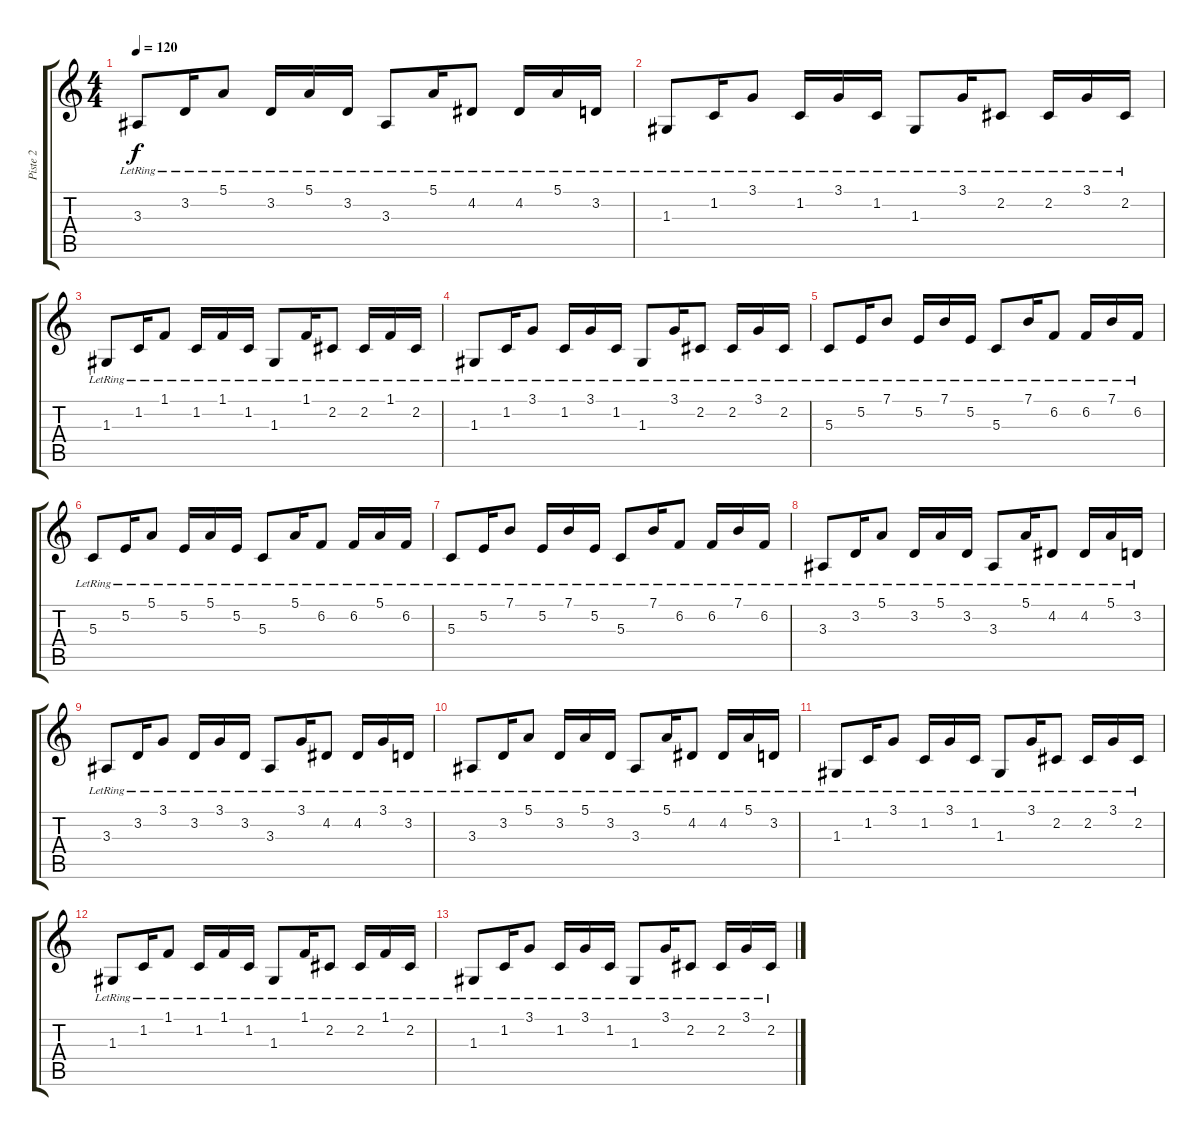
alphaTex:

\track ("Piste 2" "Piste 2") {instrument acousticgrandpiano}
\staff {score tabs}
\tuning (E4 B3 G3 D3 A2 E2) {hide}
\ts (4 4)
\tempo 120
\clef g2
\ks c
3.3{lr}.8{dy f} 3.2{lr}.16 5.1{lr}.8 3.2{lr}.16 5.1{lr}.16 3.2{lr}.16 3.3{lr}.8 5.1{lr}.16 4.2{lr}.8 4.2{lr}.16 5.1{lr}.16 3.2{lr}.16 |
1.3{lr}.8 1.2{lr}.16 3.1{lr}.8 1.2{lr}.16 3.1{lr}.16 1.2{lr}.16 1.3{lr}.8 3.1{lr}.16 2.2{lr}.8 2.2{lr}.16 3.1{lr}.16 2.2{lr}.16 |
1.3{lr}.8 1.2{lr}.16 1.1{lr}.8 1.2{lr}.16 1.1{lr}.16 1.2{lr}.16 1.3{lr}.8 1.1{lr}.16 2.2{lr}.8 2.2{lr}.16 1.1{lr}.16 2.2{lr}.16 |
1.3{lr}.8 1.2{lr}.16 3.1{lr}.8 1.2{lr}.16 3.1{lr}.16 1.2{lr}.16 1.3{lr}.8 3.1{lr}.16 2.2{lr}.8 2.2{lr}.16 3.1{lr}.16 2.2{lr}.16 |
5.3{lr}.8 5.2{lr}.16 7.1{lr}.8 5.2{lr}.16 7.1{lr}.16 5.2{lr}.16 5.3{lr}.8 7.1{lr}.16 6.2{lr}.8 6.2{lr}.16 7.1{lr}.16 6.2{lr}.16 |
5.3{lr}.8 5.2{lr}.16 5.1{lr}.8 5.2{lr}.16 5.1{lr}.16 5.2{lr}.16 5.3{lr}.8 5.1{lr}.16 6.2{lr}.8 6.2{lr}.16 5.1{lr}.16 6.2{lr}.16 |
5.3{lr}.8 5.2{lr}.16 7.1{lr}.8 5.2{lr}.16 7.1{lr}.16 5.2{lr}.16 5.3{lr}.8 7.1{lr}.16 6.2{lr}.8 6.2{lr}.16 7.1{lr}.16 6.2{lr}.16 |
3.3{lr}.8 3.2{lr}.16 5.1{lr}.8 3.2{lr}.16 5.1{lr}.16 3.2{lr}.16 3.3{lr}.8 5.1{lr}.16 4.2{lr}.8 4.2{lr}.16 5.1{lr}.16 3.2{lr}.16 |
3.3{lr}.8 3.2{lr}.16 3.1{lr}.8 3.2{lr}.16 3.1{lr}.16 3.2{lr}.16 3.3{lr}.8 3.1{lr}.16 4.2{lr}.8 4.2{lr}.16 3.1{lr}.16 3.2{lr}.16 |
3.3{lr}.8 3.2{lr}.16 5.1{lr}.8 3.2{lr}.16 5.1{lr}.16 3.2{lr}.16 3.3{lr}.8 5.1{lr}.16 4.2{lr}.8 4.2{lr}.16 5.1{lr}.16 3.2{lr}.16 |
1.3{lr}.8 1.2{lr}.16 3.1{lr}.8 1.2{lr}.16 3.1{lr}.16 1.2{lr}.16 1.3{lr}.8 3.1{lr}.16 2.2{lr}.8 2.2{lr}.16 3.1{lr}.16 2.2{lr}.16 |
1.3{lr}.8 1.2{lr}.16 1.1{lr}.8 1.2{lr}.16 1.1{lr}.16 1.2{lr}.16 1.3{lr}.8 1.1{lr}.16 2.2{lr}.8 2.2{lr}.16 1.1{lr}.16 2.2{lr}.16 |
1.3{lr}.8 1.2{lr}.16 3.1{lr}.8 1.2{lr}.16 3.1{lr}.16 1.2{lr}.16 1.3{lr}.8 3.1{lr}.16 2.2{lr}.8 2.2{lr}.16 3.1{lr}.16 2.2{lr}.16
